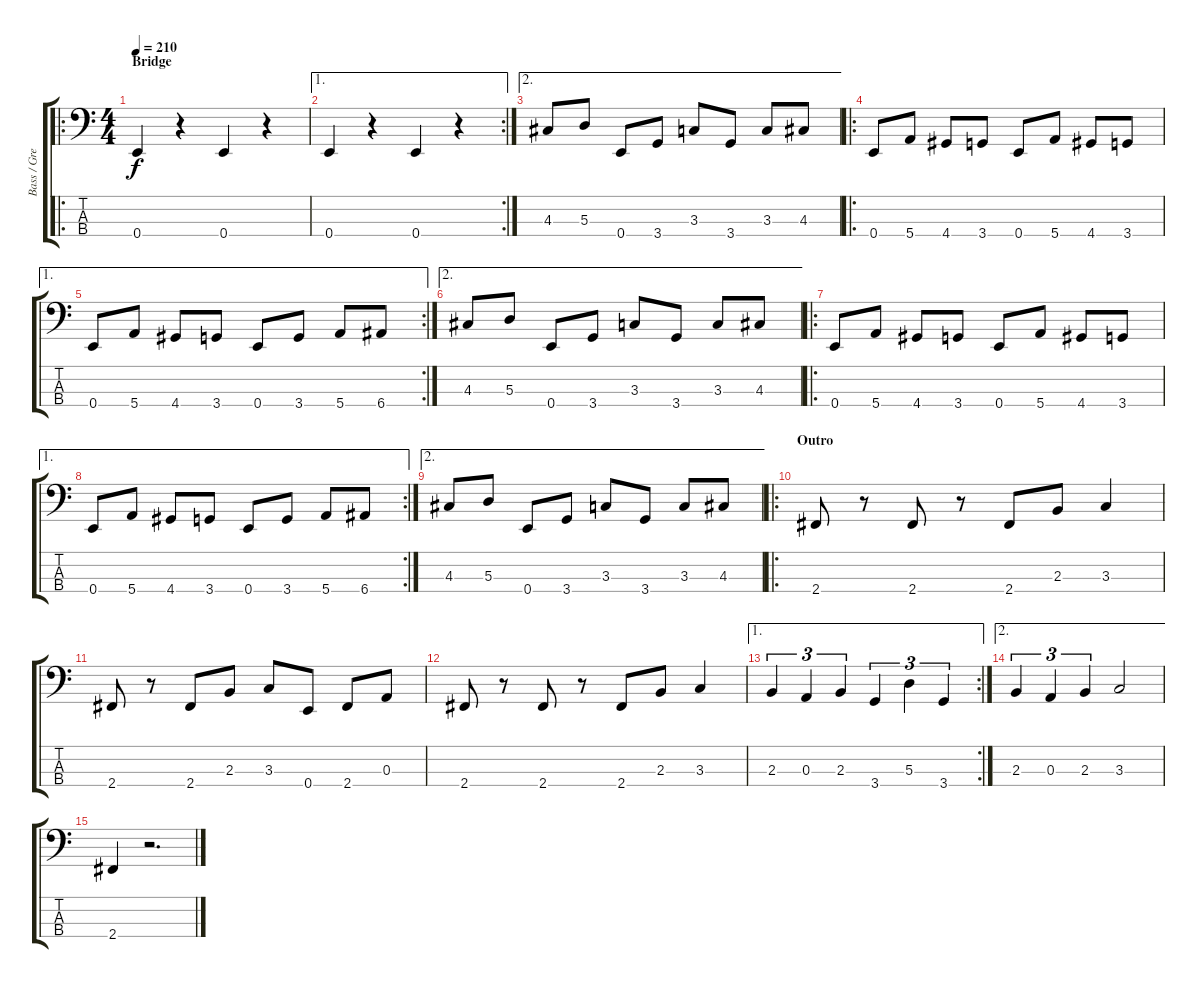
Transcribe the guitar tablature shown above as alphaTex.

\track ("Bass / Greg Christian" "Bass / Gre") {instrument electricbassfinger}
\staff {score tabs}
\tuning (G2 D2 A1 E1) {hide}
\ro
\ts (4 4)
\section ("" "Bridge")
\tempo 210
\clef f4
\ks c
0.4.4{dy f} r.4 0.4.4 r.4 |
\ae 1
\rc 2
0.4.4 r.4 0.4.4 r.4 |
\ae 2
4.3.8 5.3.8 0.4.8 3.4.8 3.3.8 3.4.8 3.3.8 4.3.8 |
\ro
0.4.8 5.4.8 4.4.8 3.4.8 0.4.8 5.4.8 4.4.8 3.4.8 |
\ae 1
\rc 2
0.4.8 5.4.8 4.4.8 3.4.8 0.4.8 3.4.8 5.4.8 6.4.8 |
\ae 2
4.3.8 5.3.8 0.4.8 3.4.8 3.3.8 3.4.8 3.3.8 4.3.8 |
\ro
0.4.8 5.4.8 4.4.8 3.4.8 0.4.8 5.4.8 4.4.8 3.4.8 |
\ae 1
\rc 2
0.4.8 5.4.8 4.4.8 3.4.8 0.4.8 3.4.8 5.4.8 6.4.8 |
\ae 2
4.3.8 5.3.8 0.4.8 3.4.8 3.3.8 3.4.8 3.3.8 4.3.8 |
\ro
\section ("" "Outro")
2.4.8 r.8 2.4.8 r.8 2.4.8 2.3.8 3.3.4 |
2.4.8 r.8 2.4.8 2.3.8 3.3.8 0.4.8 2.4.8 0.3.8 |
2.4.8 r.8 2.4.8 r.8 2.4.8 2.3.8 3.3.4 |
\ae 1
\rc 2
2.3.4{tu (3 2)} 0.3.4{tu (3 2)} 2.3.4{tu (3 2)} 3.4.4{tu (3 2)} 5.3.4{tu (3 2)} 3.4.4{tu (3 2)} |
\ae 2
2.3.4{tu (3 2)} 0.3.4{tu (3 2)} 2.3.4{tu (3 2)} 3.3.2 |
2.4.4 r.2{d}
